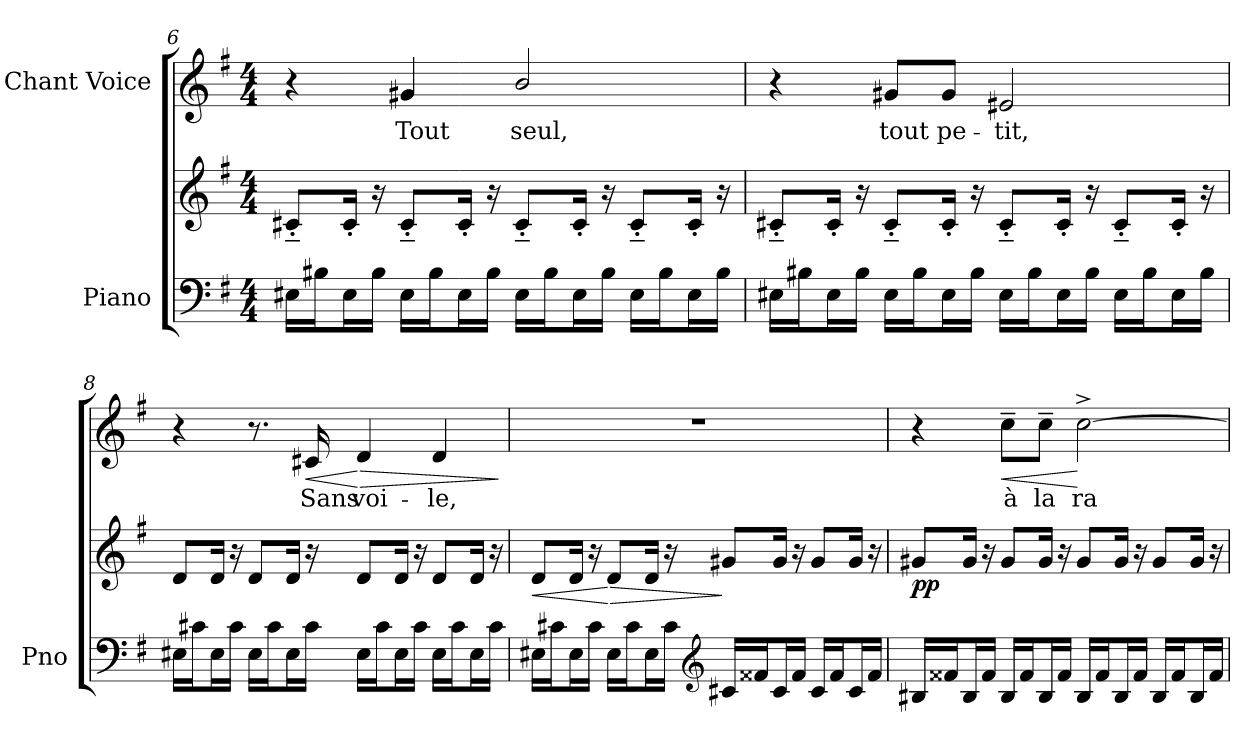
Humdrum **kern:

**kern	**kern	**dynam	**kern	**text	**dynam
*part2	*part2	*part2	*part1	*part1	*part1
*staff3	*staff2	*staff2/3	*staff1	*staff1	*staff1
*I"Piano	*	*	*I"Chant Voice	*	*
*I'Pno	*	*	*	*	*
*clefF4	*clefG2	*	*clefG2	*	*
*k[f#]	*k[f#]	*	*k[f#]	*	*
*M4/4	*M4/4	*	*M4/4	*	*
=6	=6	=6	=6	=6	=6
16E#X\LL	8c#X'~>/L	.	4r	.	.
16B#X\J	.	.	.	.	.
16E#\L	16c#'/Jk	.	.	.	.
16B#\JJ	16r	.	.	.	.
16E#\LL	8c#'~>/L	.	4g#X/	Tout	.
16B#\J	.	.	.	.	.
16E#\L	16c#'/Jk	.	.	.	.
16B#\JJ	16r	.	.	.	.
16E#\LL	8c#'~>/L	.	2b/	seul,	.
16B#\J	.	.	.	.	.
16E#\L	16c#'/Jk	.	.	.	.
16B#\JJ	16r	.	.	.	.
16E#\LL	8c#'~>/L	.	.	.	.
16B#\J	.	.	.	.	.
16E#\L	16c#'/Jk	.	.	.	.
16B#\JJ	16r	.	.	.	.
=7	=7	=7	=7	=7	=7
16E#X\LL	8c#X'~>/L	.	4r	.	.
16B#X\J	.	.	.	.	.
16E#\L	16c#'/Jk	.	.	.	.
16B#\JJ	16r	.	.	.	.
16E#\LL	8c#'~>/L	.	8g#X/L	tout	.
16B#\J	.	.	.	.	.
16E#\L	16c#'/Jk	.	8g#/J	pe-	.
16B#\JJ	16r	.	.	.	.
16E#\LL	8c#'~>/L	.	2e#X/	-tit,	.
16B#\J	.	.	.	.	.
16E#\L	16c#'/Jk	.	.	.	.
16B#\JJ	16r	.	.	.	.
16E#\LL	8c#'~>/L	.	.	.	.
16B#\J	.	.	.	.	.
16E#\L	16c#'/Jk	.	.	.	.
16B#\JJ	16r	.	.	.	.
=8	=8	=8	=8	=8	=8
16E#X\LL	8d/L	.	4r	.	.
16c#X\J	.	.	.	.	.
16E#\L	16d/Jk	.	.	.	.
16c#\JJ	16r	.	.	.	.
16E#\LL	8d/L	.	8.r	.	.
16c#\J	.	.	.	.	.
16E#\L	16d/Jk	.	.	.	.
!	!	!	!	!	!LO:HP:b
16c#\JJ	16r	.	16c#X/	Sans	<
!	!	!	!	!	!LO:HP:n=1:b
16E#\LL	8d/L	.	4d/	voi-	[ >
16c#\J	.	.	.	.	.
16E#\L	16d/Jk	.	.	.	.
16c#\JJ	16r	.	.	.	.
16E#\LL	8d/L	.	4d/	-le,	.
16c#\J	.	.	.	.	.
16E#\L	16d/Jk	.	.	.	.
16c#\JJ	16r	.	.	.	.
.	.	.	.	.	]
=9	=9	=9	=9	=9	=9
!	!	!LO:HP:b	!	!	!
16E#X\LL	8d/L	<	1r	.	.
16c#X\J	.	.	.	.	.
16E#\L	16d/Jk	.	.	.	.
16c#\JJ	16r	.	.	.	.
!	!	!LO:HP:n=1:b	!	!	!
16E#\LL	8d/L	[ >	.	.	.
16c#\J	.	.	.	.	.
16E#\L	16d/Jk	.	.	.	.
16c#\JJ	16r	.	.	.	.
*clefG2	*	*	*	*	*
16c#X/LL	8g#X/L	]	.	.	.
16f##X/J	.	.	.	.	.
16c#/L	16g#/Jk	.	.	.	.
16f##/JJ	16r	.	.	.	.
16c#/LL	8g#/L	.	.	.	.
16f##/J	.	.	.	.	.
16c#/L	16g#/Jk	.	.	.	.
16f##/JJ	16r	.	.	.	.
=10	=10	=10	=10	=10	=10
!	!	!LO:DY:b	!	!	!
16B#X/LL	8g#X/L	pp	4r	.	.
16f##X/J	.	.	.	.	.
16B#/L	16g#/Jk	.	.	.	.
16f##/JJ	16r	.	.	.	.
!	!	!	!	!	!LO:HP:b
16B#/LL	8g#/L	.	8cc~\L	à	<
16f##/J	.	.	.	.	.
16B#/L	16g#/Jk	.	8cc~\J	la	.
16f##/JJ	16r	.	.	.	.
16B#/LL	8g#/L	.	[2cc^\	ra-	[
16f##/J	.	.	.	.	.
16B#/L	16g#/Jk	.	.	.	.
16f##/JJ	16r	.	.	.	.
16B#/LL	8g#/L	.	.	.	.
16f##/J	.	.	.	.	.
16B#/L	16g#/Jk	.	.	.	.
16f##/JJ	16r	.	.	.	.
=	=	=	=	=	=
*-	*-	*-	*-	*-	*-
